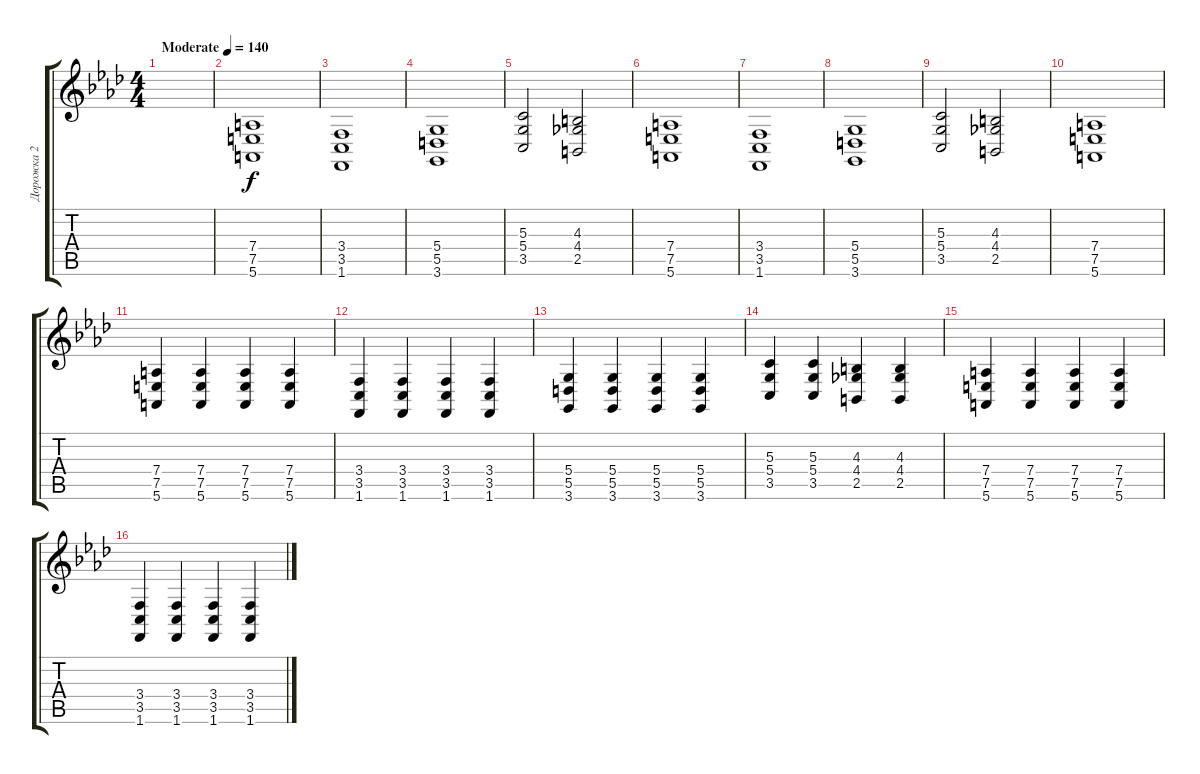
\track ("Дорожка 2" "Дорожка 2") {instrument drawbarorgan}
\staff {score tabs}
\tuning (E4 B3 G3 D3 A2 E2) {hide}
\ts (4 4)
\tempo (140 "Moderate")
\clef g2
\ks ab
|
(7.4 7.5 5.6).1 |
(3.4 3.5 1.6).1 |
(5.4 5.5 3.6).1 |
(5.3 5.4 3.5).2 (4.3 4.4 2.5).2 |
(7.4 7.5 5.6).1 |
(3.4 3.5 1.6).1 |
(5.4 5.5 3.6).1 |
(5.3 5.4 3.5).2 (4.3 4.4 2.5).2 |
(7.4 7.5 5.6).1 |
(7.4 7.5 5.6).4 (7.4 7.5 5.6).4 (7.4 7.5 5.6).4 (7.4 7.5 5.6).4 |
(3.4 3.5 1.6).4 (3.4 3.5 1.6).4 (3.4 3.5 1.6).4 (3.4 3.5 1.6).4 |
(5.4 5.5 3.6).4 (5.4 5.5 3.6).4 (5.4 5.5 3.6).4 (5.4 5.5 3.6).4 |
(5.3 5.4 3.5).4 (5.3 5.4 3.5).4 (4.3 4.4 2.5).4 (4.3 4.4 2.5).4 |
(7.4 7.5 5.6).4 (7.4 7.5 5.6).4 (7.4 7.5 5.6).4 (7.4 7.5 5.6).4 |
(3.4 3.5 1.6).4 (3.4 3.5 1.6).4 (3.4 3.5 1.6).4 (3.4 3.5 1.6).4
